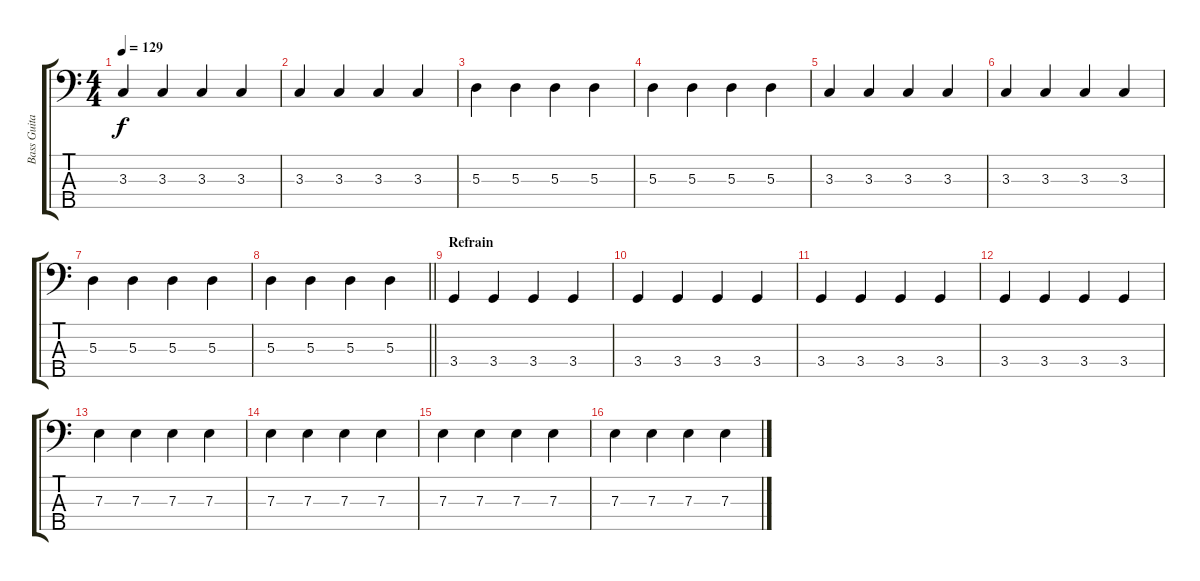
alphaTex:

\track ("Bass Guitar" "Bass Guita") {instrument electricbassfinger bank 2}
\staff {score tabs}
\tuning (G2 D2 A1 E1 B0) {hide}
\ts (4 4)
\tempo 129
\clef f4
\ks c
3.3.4{dy f} 3.3.4 3.3.4 3.3.4 |
3.3.4 3.3.4 3.3.4 3.3.4 |
5.3.4 5.3.4 5.3.4 5.3.4 |
5.3.4 5.3.4 5.3.4 5.3.4 |
3.3.4 3.3.4 3.3.4 3.3.4 |
3.3.4 3.3.4 3.3.4 3.3.4 |
5.3.4 5.3.4 5.3.4 5.3.4 |
\barLineRight lightlight
5.3.4 5.3.4 5.3.4 5.3.4 |
\section ("" "Refrain")
3.4.4 3.4.4 3.4.4 3.4.4 |
3.4.4 3.4.4 3.4.4 3.4.4 |
3.4.4 3.4.4 3.4.4 3.4.4 |
3.4.4 3.4.4 3.4.4 3.4.4 |
7.3.4 7.3.4 7.3.4 7.3.4 |
7.3.4 7.3.4 7.3.4 7.3.4 |
7.3.4 7.3.4 7.3.4 7.3.4 |
7.3.4 7.3.4 7.3.4 7.3.4
